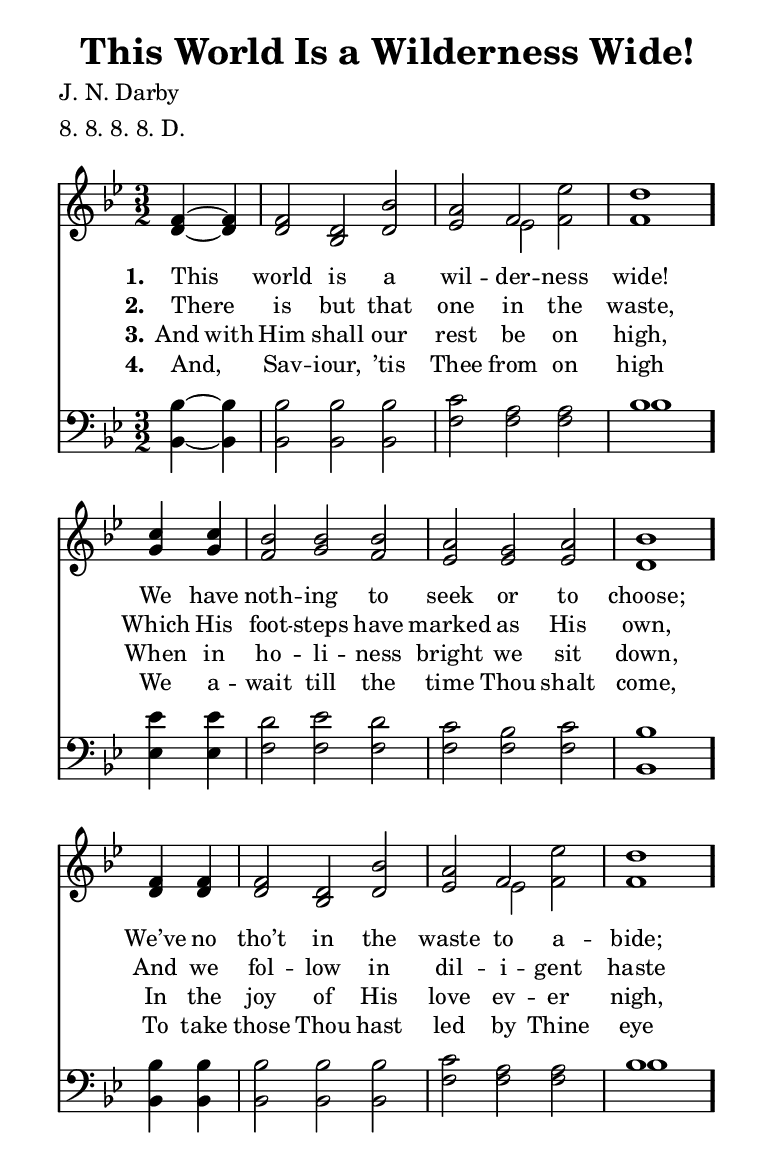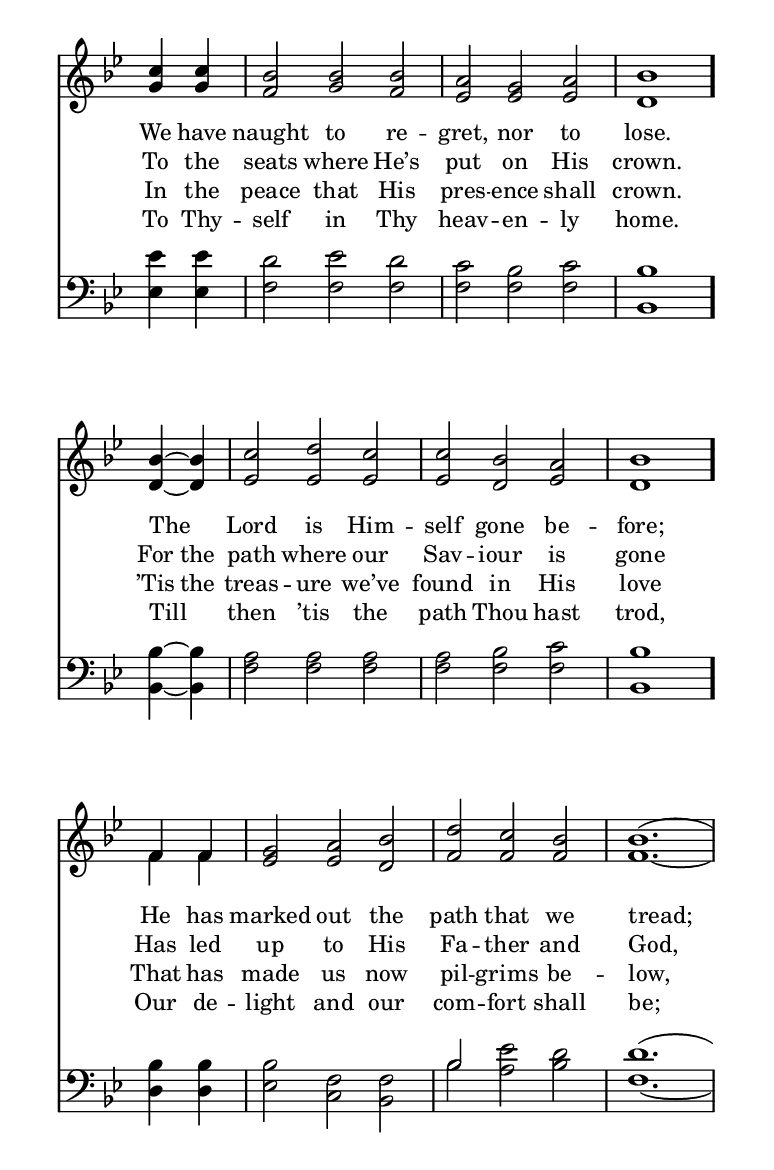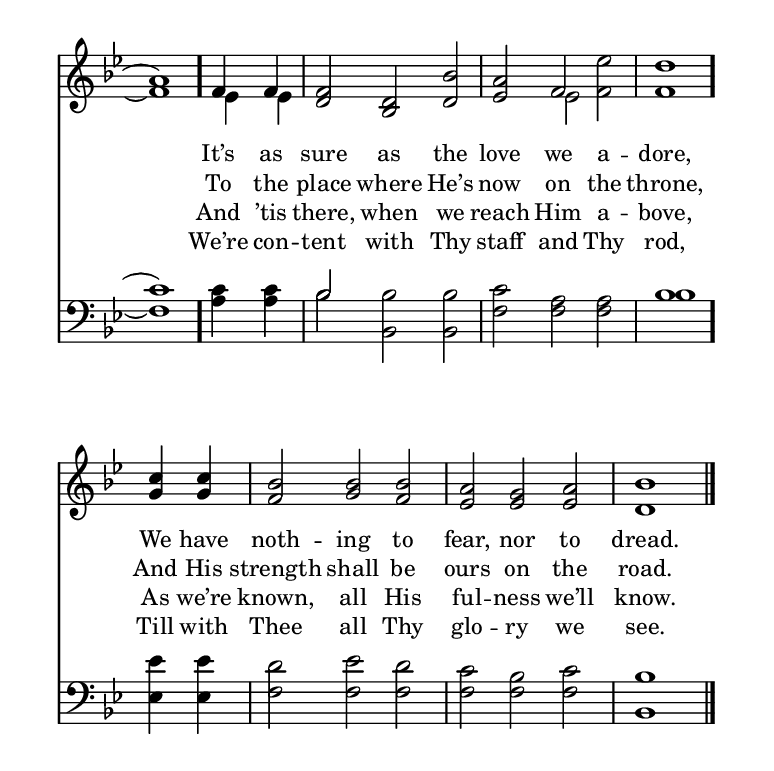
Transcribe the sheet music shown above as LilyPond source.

\include "common/global.ily"
\paper {
  \include "common/paper.ily"
  ragged-last-bottom = ##t
  systems-per-page = #(cond (is-eogsized 4) (#t #f))
  system-count = #(cond (is-eogsized 5) (#t #f))
}

\header{
  hymnnumber = "269"
  title = "This World Is a Wilderness Wide!"
  tunename = "Faithfulness"
  meter = "8. 8. 8. 8. D."
  poet = "J. N. Darby"
  composer = ""
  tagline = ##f
}

global = {
  \include "common/overrides.ily"
  \override Staff.TimeSignature.style = #'numbered
  \time 3/2
  \override Score.MetronomeMark.transparent = ##t % hide all fermata changes too
  \tempo 2=110
  \key bes \major
  \partial 2
  \autoBeamOff
}

patternA = { c4 c | c2 c c | c c c | c1 }
patternB = { c4 c | c2 c c | c c c | c1. | a1 }

notesSoprano = {
\global
\relative c' {

  \changePitch \patternA { f ~ f | f d bes' | a f ees' | d }
  \changePitch \patternA { c c | bes bes bes | a g a | bes }
  \changePitch \patternA { f f | f d bes' | a f ees' | d }
  \changePitch \patternA { c c | bes bes bes | a g a | bes }
  \changePitch \patternA { bes ~ bes | c d c | c bes a | bes }
  \changePitch \patternB { f f | g a bes | d c bes | bes( | a) }
  \changePitch \patternA { f f | f d bes' | a f ees' | d }
  \changePitch \patternA { c c | bes bes bes | a g a | bes }

  \bar "|."

}
}

notesAlto = {
\global
\relative e' {

  \changePitch \patternA { d ~ d | d bes d | ees ees f | f }
  \changePitch \patternA { g g | f g f | ees ees ees | d }
  \changePitch \patternA { d d | d bes d | ees ees f | f }
  \changePitch \patternA { g g | f g f | ees ees ees | d }
  \changePitch \patternA { d ~ d | ees ees ees | ees d ees | d }
  \changePitch \patternB { f f | ees ees d | f f f | f ~ | f }
  \changePitch \patternA { ees ees | d bes d | ees ees f | f }
  \changePitch \patternA { g g | f g f | ees ees ees | d }

}
}

notesTenor = {
\global
\relative a {

  \changePitch \patternA { bes ~ bes | bes bes bes | c a a | bes }
  \changePitch \patternA { ees ees | d ees d | c bes c | bes }
  \changePitch \patternA { bes bes | bes bes bes | c a a | bes }
  \changePitch \patternA { ees ees | d ees d | c bes c | bes }
  \changePitch \patternA { bes ~ bes | a a a | a bes c | bes }
  \changePitch \patternB { bes bes | bes f f | bes ees d | d( | c) }
  \changePitch \patternA { c c | bes bes bes | c a a | bes }
  \changePitch \patternA { ees ees | d ees d | c bes c | bes }

}
}

notesBass = {
\global
\relative f, {

  \changePitch \patternA { bes ~ bes | bes bes bes | f' f f | bes }
  \changePitch \patternA { ees, ees | f f f | f f f | bes, }
  \changePitch \patternA { bes bes | bes bes bes | f' f f | bes }
  \changePitch \patternA { ees, ees | f f f | f f f | bes, }
  \changePitch \patternA { bes ~ bes | f' f f | f f f | bes, }
  \changePitch \patternB { d d | ees c bes | bes' a bes | f ~ | f }
  \changePitch \patternA { a a | bes bes, bes | f' f f | bes }
  \changePitch \patternA { ees, ees | f f f | f f f | bes, }

}
}

wordsA = \lyricmode {
\set stanza = "1."

This world is a wil -- der -- ness wide! \bar "."
We have noth -- ing to seek or to choose; \bar "."
We’ve no tho’t in the waste to a -- bide; \bar "."
We have naught to re -- gret, nor to lose. \bar "."
The Lord is Him -- self gone be -- fore; \bar "."
He has marked out the path that we tread; \bar "."
It’s as sure as the love we a -- dore, \bar "."
We have noth -- ing to fear, nor to dread. \bar "."

}

wordsB = \lyricmode {
\set stanza = "2."

There is but that one in the waste,
Which His foot -- steps have marked as His own,
And we fol -- low in dil -- i -- gent haste
To the seats where He’s put on His crown.
{ \mon } For the { \moff } path where our Sav -- iour is gone
Has led up to His Fa -- ther and God,
To the place where He’s now on the throne,
And His strength shall be ours on the road.

}

wordsC = \lyricmode {
\set stanza = "3."

{ \mon } And with { \moff } Him shall our rest be on high,
When in ho -- li -- ness bright we sit down,
In the joy of His love ev -- er nigh,
In the peace that His pres -- ence shall crown.
{ \mon } ’Tis the { \moff } treas -- ure we’ve found in His love
That has made us now pil -- grims be -- low,
And ’tis there, when we reach Him a -- bove,
As we’re known, all His ful -- ness we’ll know.

}

wordsD = \lyricmode {
\set stanza = "4."

And, Sav -- iour, ’tis Thee from on high
We a -- wait till the time Thou shalt come,
To take those Thou hast led by Thine eye
To Thy -- self in Thy heav -- en -- ly home.
Till then ’tis the path Thou hast trod,
Our de -- light and our com -- fort shall be;
We’re con -- tent with Thy staff and Thy rod,
Till with Thee all Thy glo -- ry we see.

}

\score {
  \context ChoirStaff <<
    \context Staff = upper <<
      \set ChoirStaff.systemStartDelimiter = #'SystemStartBar
      \partcombine #'(2 . 9) \notesSoprano \notesAlto
      \context NullVoice = sopranos { \voiceOne << \notesSoprano >> }
      \context NullVoice = altos { \voiceTwo << \notesAlto >> }
      \context Lyrics = one   \lyricsto sopranos \wordsA
      \context Lyrics = two   \lyricsto sopranos \wordsB
      \context Lyrics = three \lyricsto sopranos \wordsC
      \context Lyrics = four  \lyricsto sopranos \wordsD
    >>
    \context Staff = men <<
      \clef bass
      \partcombine #'(2 . 9) \notesTenor \notesBass
      \context NullVoice = tenors { \voiceOne << \notesTenor >> }
      \context NullVoice = basses { \voiceTwo << \notesBass >> }
    >>
  >>
  \layout {
    \include "common/layout.ily"
  }
  \midi{
    \include "common/midi.ily"
  }
}

\version "2.19.49"  % necessary for upgrading to future LilyPond versions.

% vi:set et ts=2 sw=2 ai nocindent syntax=lilypond:
